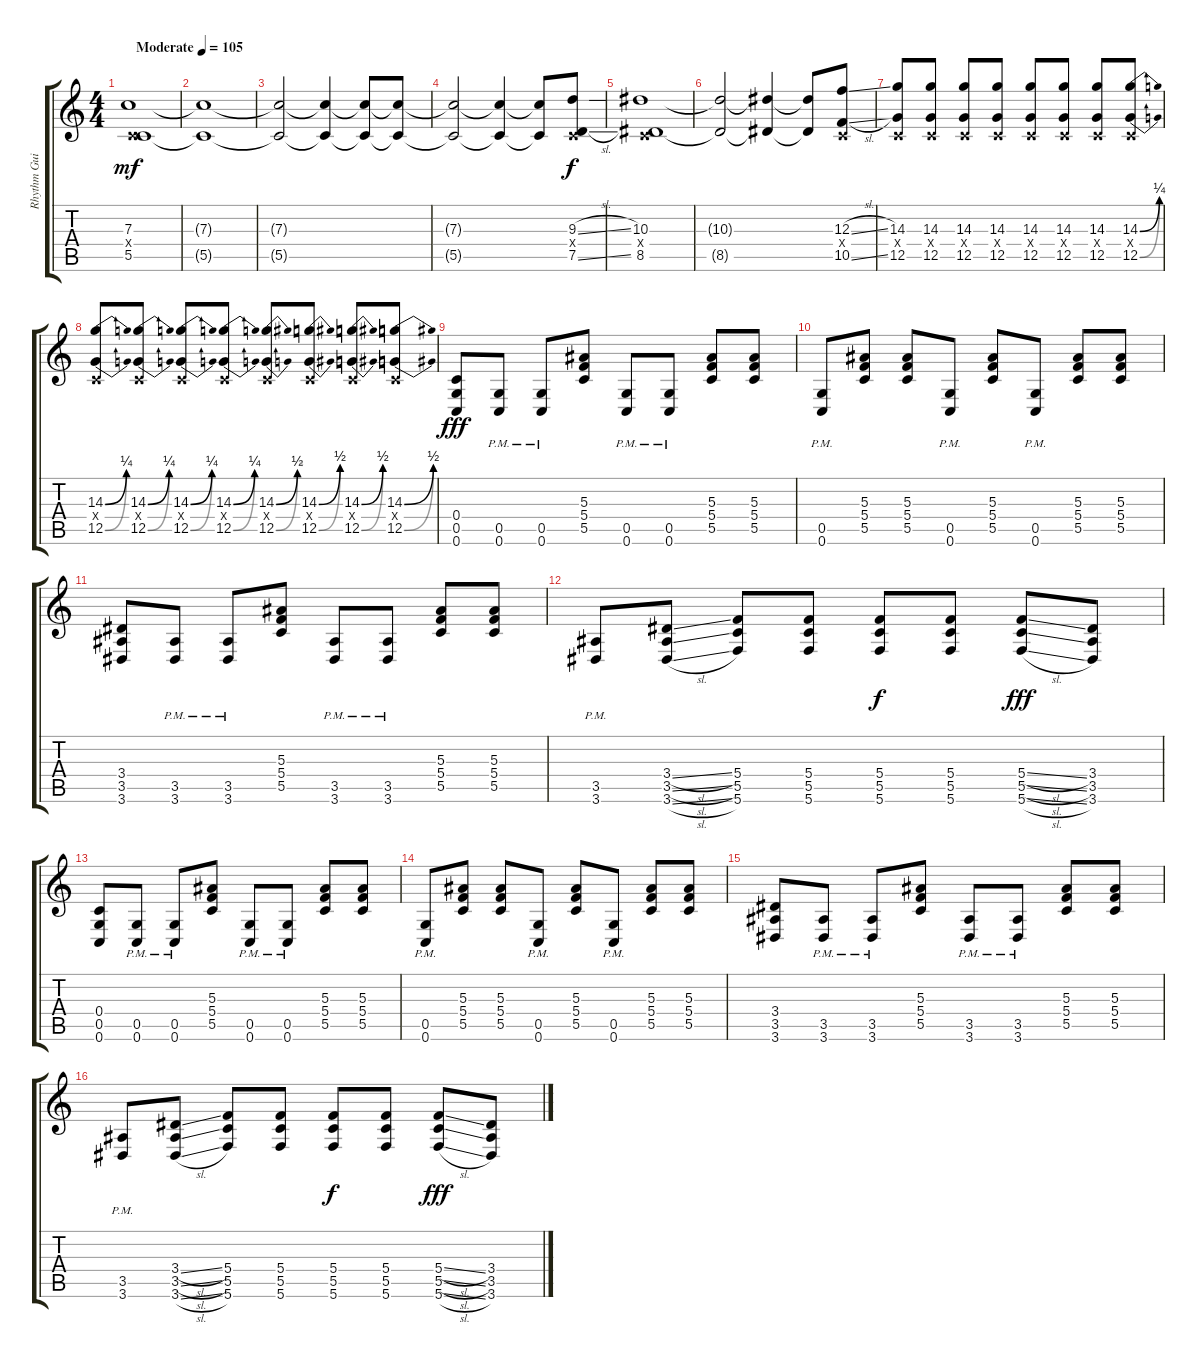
\track ("Rhythm Guitar" "Rhythm Gui") {instrument overdrivenguitar}
\staff {score tabs}
\tuning (D4 A3 F3 C3 G2 C2) {hide}
\ts (4 4)
\tempo (105 "Moderate")
\clef g2
\ks c
(7.3 0.4{x} 5.5).1{dy mf instrument overdrivenguitar} |
(7.3{t} 5.5{t}).1 |
(7.3{t} 5.5{t}).2 (7.3{t} 5.5{t}).4 (7.3{t} 5.5{t}).8 (7.3{t} 5.5{t}).8 |
(7.3{t} 5.5{t}).2 (7.3{t} 5.5{t}).4 (7.3{t} 5.5{t}).8 (9.3{sl} 0.4{x} 7.5{sl}).8{dy f} |
(10.3 0.4{x} 8.5).1 |
(10.3{t} 8.5{t}).2 (10.3{t} 8.5{t}).4 (10.3{t} 8.5{t}).8 (12.3{sl} 0.4{x} 10.5{sl}).8 |
(14.3 0.4{x} 12.5).8 (14.3 0.4{x} 12.5).8 (14.3 0.4{x} 12.5).8 (14.3 0.4{x} 12.5).8 (14.3 0.4{x} 12.5).8 (14.3 0.4{x} 12.5).8 (14.3 0.4{x} 12.5).8 (14.3{be (bend 0 0 60 1)} 0.4{x} 12.5{be (bend 0 0 60 1)}).8 |
(14.3{be (bend 0 0 60 1)} 0.4{x} 12.5{be (bend 0 0 60 1)}).8 (14.3{be (bend 0 0 60 1)} 0.4{x} 12.5{be (bend 0 0 60 1)}).8 (14.3{be (bend 0 0 60 1)} 0.4{x} 12.5{be (bend 0 0 60 1)}).8 (14.3{be (bend 0 0 60 1)} 0.4{x} 12.5{be (bend 0 0 60 1)}).8 (14.3{be (bend 0 0 60 2)} 0.4{x} 12.5{be (bend 0 0 60 1)}).8 (14.3{be (bend 0 0 60 2)} 0.4{x} 12.5{be (bend 0 0 60 2)}).8 (14.3{be (bend 0 0 60 2)} 0.4{x} 12.5{be (bend 0 0 60 2)}).8 (14.3{be (bend 0 0 60 2)} 0.4{x} 12.5{be (bend 0 0 60 2)}).8 |
(0.4 0.5 0.6).8{dy fff} (0.5{pm} 0.6{pm}).8 (0.5{pm} 0.6{pm}).8 (5.3 5.4 5.5).8 (0.5{pm} 0.6{pm}).8 (0.5{pm} 0.6{pm}).8 (5.3 5.4 5.5).8 (5.3 5.4 5.5).8 |
(0.5{pm} 0.6{pm}).8 (5.3 5.4 5.5).8 (5.3 5.4 5.5).8 (0.5{pm} 0.6{pm}).8 (5.3 5.4 5.5).8 (0.5{pm} 0.6{pm}).8 (5.3 5.4 5.5).8 (5.3 5.4 5.5).8 |
(3.4 3.5 3.6).8 (3.5{pm} 3.6{pm}).8 (3.5{pm} 3.6{pm}).8 (5.3 5.4 5.5).8 (3.5{pm} 3.6{pm}).8 (3.5{pm} 3.6{pm}).8 (5.3 5.4 5.5).8 (5.3 5.4 5.5).8 |
(3.5{pm} 3.6{pm}).8 (3.4{sl} 3.5{sl} 3.6{sl}).8 (5.4 5.5 5.6).8 (5.4 5.5 5.6).8 (5.4 5.5 5.6).8{dy f} (5.4 5.5 5.6).8 (5.4{sl} 5.5{sl} 5.6{sl}).8{dy fff} (3.4 3.5 3.6).8 |
(0.4 0.5 0.6).8 (0.5{pm} 0.6{pm}).8 (0.5{pm} 0.6{pm}).8 (5.3 5.4 5.5).8 (0.5{pm} 0.6{pm}).8 (0.5{pm} 0.6{pm}).8 (5.3 5.4 5.5).8 (5.3 5.4 5.5).8 |
(0.5{pm} 0.6{pm}).8 (5.3 5.4 5.5).8 (5.3 5.4 5.5).8 (0.5{pm} 0.6{pm}).8 (5.3 5.4 5.5).8 (0.5{pm} 0.6{pm}).8 (5.3 5.4 5.5).8 (5.3 5.4 5.5).8 |
(3.4 3.5 3.6).8 (3.5{pm} 3.6{pm}).8 (3.5{pm} 3.6{pm}).8 (5.3 5.4 5.5).8 (3.5{pm} 3.6{pm}).8 (3.5{pm} 3.6{pm}).8 (5.3 5.4 5.5).8 (5.3 5.4 5.5).8 |
(3.5{pm} 3.6{pm}).8 (3.4{sl} 3.5{sl} 3.6{sl}).8 (5.4 5.5 5.6).8 (5.4 5.5 5.6).8 (5.4 5.5 5.6).8{dy f} (5.4 5.5 5.6).8 (5.4{sl} 5.5{sl} 5.6{sl}).8{dy fff} (3.4 3.5 3.6).8
